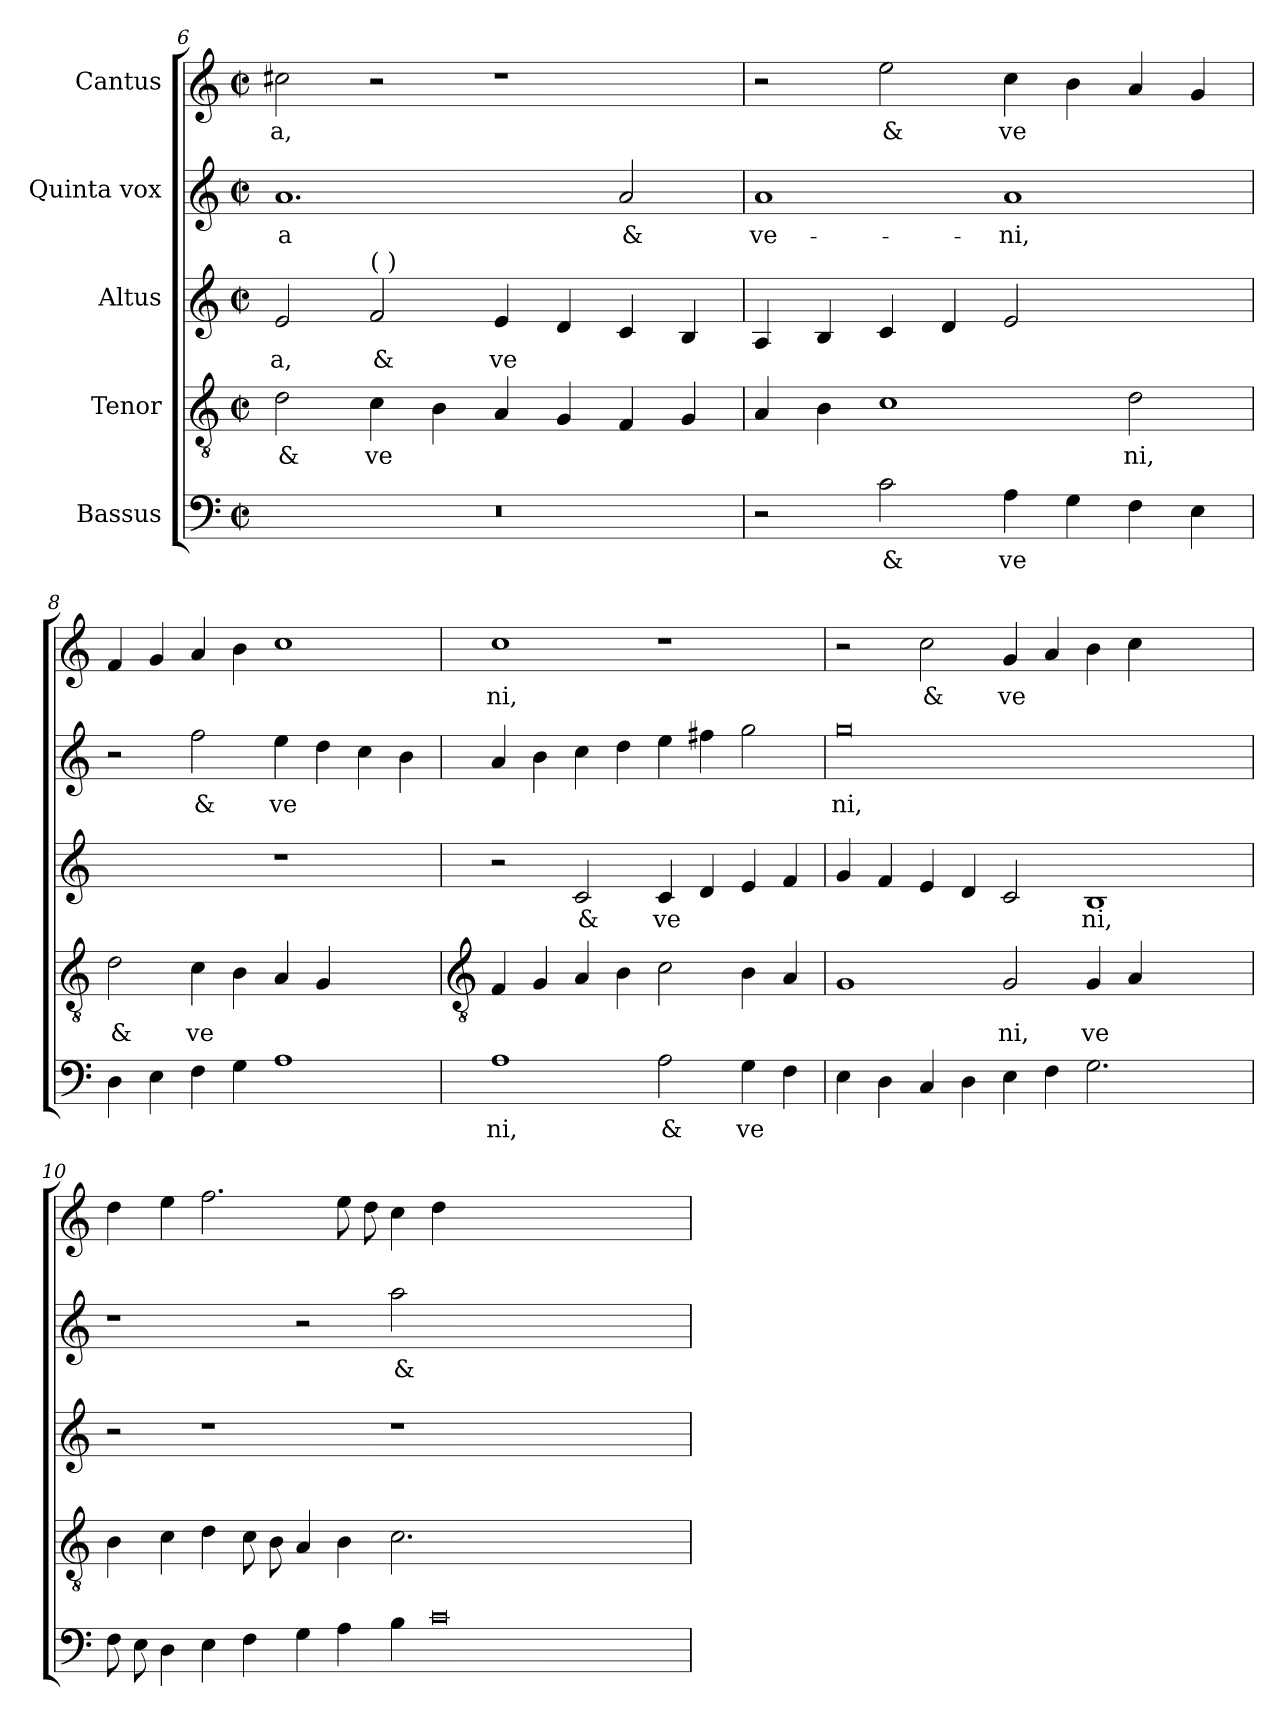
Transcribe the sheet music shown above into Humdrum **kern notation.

**kern	**text	**kern	**text	**kern	**text	**kern	**text	**kern	**text
*part5	*part5	*part4	*part4	*part3	*part3	*part2	*part2	*part1	*part1
*staff5	*staff5	*staff4	*staff4	*staff3	*staff3	*staff2	*staff2	*staff1	*staff1
*I"Bassus	*	*I"Tenor	*	*I"Altus	*	*I"Quinta vox	*	*I"Cantus	*
*clefF4	*	*clefGv2	*	*clefG2	*	*clefG2	*	*clefG2	*
*k[]	*	*k[]	*	*k[]	*	*k[]	*	*k[]	*
*C:	*	*C:	*	*C:	*	*C:	*	*C:	*
*M4/2	*	*M4/2	*	*M4/2	*	*M4/2	*	*M4/2	*
*met(c|)	*	*met(c|)	*	*met(c|)	*	*met(c|)	*	*met(c|)	*
=6	=6	=6	=6	=6	=6	=6	=6	=6	=6
!	!	!	!LO:LY:b	!	!LO:LY:b	!	!LO:LY:b	!	!LO:LY:b
0r	.	2d	&	2e	-a,	1.a	-a	2cc#	-a,
!	!	!	!	!LO:TX:a:t=(  )	!	!	!	!	!
!	!	!	!LO:LY:b	!	!LO:LY:b	!	!	!	!
.	.	4c	ve	2f	&	.	.	2r	.
.	.	4B	.	.	.	.	.	.	.
!	!	!	!	!	!LO:LY:b	!	!	!	!
.	.	4A	.	4e	ve	.	.	1r	.
.	.	4G	.	4d	.	.	.	.	.
!	!	!	!	!	!	!	!LO:LY:b	!	!
.	.	4F	.	4c	.	2a	&	.	.
.	.	4G	.	4B	.	.	.	.	.
=7	=7	=7	=7	=7	=7	=7	=7	=7	=7
!	!	!	!	!	!	!	!LO:LY:b	!	!
2r	.	4A	.	4A	.	1a	ve-	2r	.
.	.	4B	.	4B	.	.	.	.	.
!	!LO:LY:b	!	!	!	!	!	!	!	!LO:LY:b
2c	&	1c	.	4c	.	.	.	2ee	&
.	.	.	.	4d	.	.	.	.	.
!	!LO:LY:b	!	!	!	!	!	!LO:LY:b	!	!LO:LY:b
4A	ve	.	.	2e	.	1a	-ni,	4cc	ve
4G	.	.	.	.	.	.	.	4b	.
!	!	!	!LO:LY:b	!	!LO:LY:b	!	!	!	!
4F	.	2d	ni,	[2fyy	ni,	.	.	4a	.
4E	.	.	.	.	.	.	.	4g	.
=8	=8	=8	=8	=8	=8	=8	=8	=8	=8
!	!	!	!LO:LY:b	!	!	!	!	!	!
4D	.	2d	&	2fyy_	.	2r	.	4f	.
4E	.	.	.	.	.	.	.	4g	.
!	!	!	!LO:LY:b	!	!	!	!LO:LY:b	!	!
4F	.	4c	ve	2fyy]	.	2ff	&	4a	.
4G	.	4B	.	.	.	.	.	4b	.
!	!	!	!	!	!	!	!LO:LY:b	!	!
1A	.	4A	.	1r	.	4ee	ve	1cc	.
.	.	4G	.	.	.	4dd	.	.	.
.	.	2ryy	.	.	.	4cc	.	.	.
.	.	.	.	.	.	4b	.	.	.
!!LO:LB:g=z
=9	=9	=9	=9	=9	=9	=9	=9	=9	=9
*	*	*clefGv2	*	*	*	*	*	*	*
!	!LO:LY:b	!	!	!	!	!	!	!	!LO:LY:b
1A	ni,	4F	.	2r	.	4a	.	1cc	ni,
.	.	4G	.	.	.	4b	.	.	.
!	!	!	!	!	!LO:LY:b	!	!	!	!
.	.	4A	.	2c	&	4cc	.	.	.
.	.	4B	.	.	.	4dd	.	.	.
!	!LO:LY:b	!	!	!	!LO:LY:b	!	!	!	!
2A	&	2c	.	4c	ve	4ee	.	1r	.
.	.	.	.	4d	.	4ff#X	.	.	.
!	!LO:LY:b	!	!	!	!	!	!	!	!
4G	ve	4B	.	4e	.	2gg	.	.	.
4F	.	4A	.	4f	.	.	.	.	.
=10	=10	=10	=10	=10	=10	=10	=10	=10	=10
!	!	!	!	!	!	!	!LO:LY:b	!	!
4E	.	1G	.	4g	.	0gg	ni,	2r	.
4D	.	.	.	4f	.	.	.	.	.
!	!	!	!	!	!	!	!	!	!LO:LY:b
4C	.	.	.	4e	.	.	.	2cc	&
4D	.	.	.	4d	.	.	.	.	.
!	!	!	!LO:LY:b	!	!	!	!	!	!LO:LY:b
4E	.	2G	ni,	2c	.	.	.	4g	ve
4F	.	.	.	.	.	.	.	4a	.
!	!	!	!LO:LY:b	!	!LO:LY:b	!	!	!	!
2.G	.	4G	ve	1B	ni,	.	.	4b	.
.	.	4A	.	.	.	.	.	4cc	.
.	.	2ryy	.	.	.	2ryy	.	2ryy	.
4ryy	.	.	.	.	.	.	.	.	.
=10A	=10A	=10A	=10A	=10A	=10A	=10A	=10A	=10A	=10A
8F	.	4B	.	2r	.	1r	.	4dd	.
8E	.	.	.	.	.	.	.	.	.
4D	.	4c	.	.	.	.	.	4ee	.
4E	.	4d	.	1r	.	.	.	2.ff	.
4F	.	8c	.	.	.	.	.	.	.
.	.	8B	.	.	.	.	.	.	.
4G	.	4A	.	.	.	2r	.	.	.
4A	.	4B	.	.	.	.	.	8ee	.
.	.	.	.	.	.	.	.	8dd	.
!	!	!	!	!	!	!	!LO:LY:b	!	!
4B	.	2.c	.	1r	.	2aa	&	4cc	.
0c	.	.	.	.	.	.	.	4dd	.
.	.	.	.	.	.	1..ryy	.	1..ryy	.
.	.	1.ryy	.	.	.	.	.	.	.
.	.	.	.	1ryy	.	.	.	.	.
.	.	.	.	4ryy	.	.	.	.	.
=	=	=	=	=	=	=	=	=	=
*-	*-	*-	*-	*-	*-	*-	*-	*-	*-
